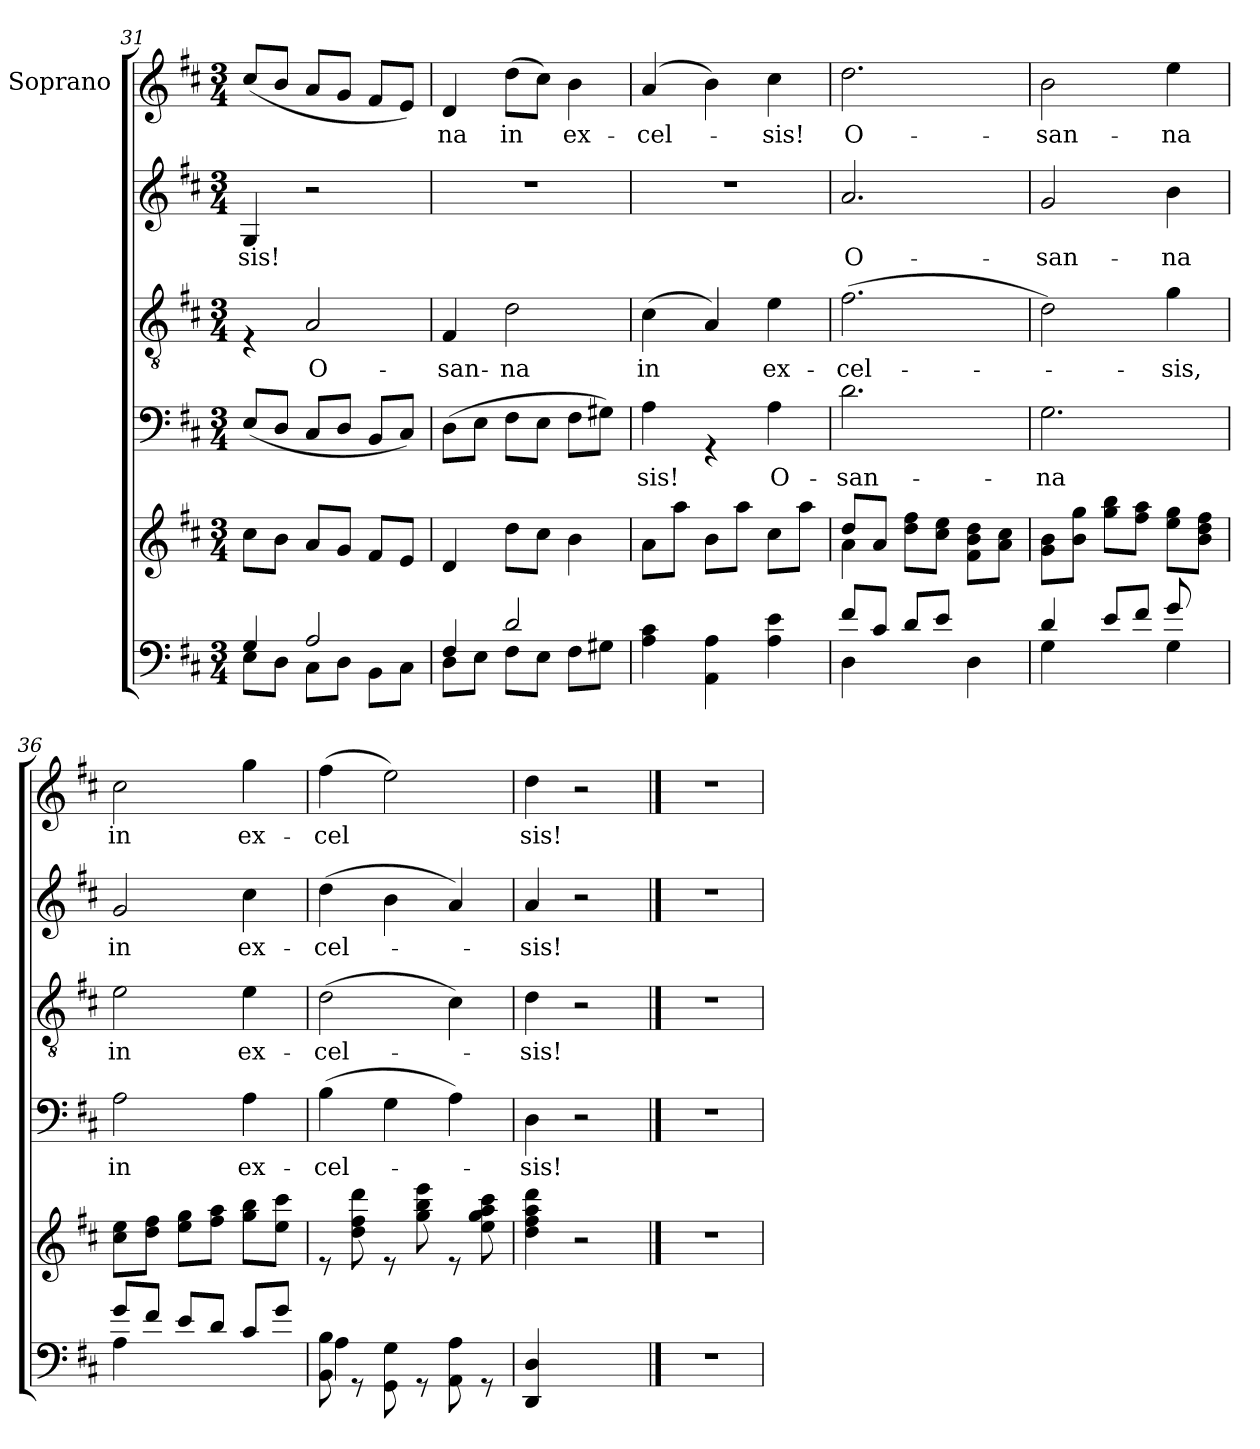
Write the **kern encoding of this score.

**kern	**kern	**kern	**text	**kern	**text	**kern	**text	**kern	**text
*part6	*part5	*part4	*part4	*part3	*part3	*part2	*part2	*part1	*part1
*staff6	*staff5	*staff4	*staff4	*staff3	*staff3	*staff2	*staff2	*staff1	*staff1
*	*	*	*	*	*	*	*	*I"Soprano	*
*clefF4	*clefG2	*clefF4	*	*clefGv2	*	*clefG2	*	*clefG2	*
*k[f#c#]	*k[f#c#]	*k[f#c#]	*	*k[f#c#]	*	*k[f#c#]	*	*k[f#c#]	*
*D:	*D:	*D:	*	*D:	*	*D:	*	*D:	*
*M3/4	*M3/4	*M3/4	*	*M3/4	*	*M3/4	*	*M3/4	*
=31	=31	=31	=31	=31	=31	=31	=31	=31	=31
*^	*	*	*	*	*	*	*	*	*
!	!	!	!	!	!	!	!	!LO:LY:b	!	!
4G/	8E\L	8cc#\L	(<8E/L	.	4rE	.	4G/	sis!	(<8cc#/L	.
.	8D\J	8b\J	8D/J	.	.	.	.	.	8b/J	.
!	!	!	!	!	!	!LO:LY:b	!	!	!	!
2A/	8C#\L	8a/L	8C#/L	.	2A/	O-	2r	.	8a/L	.
.	8D\J	8g/J	8D/J	.	.	.	.	.	8g/J	.
.	8BB\L	8f#/L	8BB/L	.	.	.	.	.	8f#/L	.
.	8C#\J	8e/J	8C#/J)	.	.	.	.	.	8e/J)	.
=32	=32	=32	=32	=32	=32	=32	=32	=32	=32	=32
!	!	!	!	!	!	!LO:LY:b	!	!	!	!LO:LY:b
4F#/	8D\L	4d/	(>8D\L	.	4F#/	-san-	2.r	.	4d/	na
.	8E\J	.	8E\J	.	.	.	.	.	.	.
!	!	!	!	!	!	!LO:LY:b	!	!	!	!LO:LY:b
2d/	8F#\L	8dd\L	8F#\L	.	2d\	-na	.	.	(>8dd\L	in
.	8E\J	8cc#\J	8E\J	.	.	.	.	.	8cc#\J)	.
!	!	!	!	!	!	!	!	!	!	!LO:LY:b
.	8F#\L	4b\	8F#\L	.	.	.	.	.	4b\	ex-
.	8G#X\J	.	8G#X\J)	.	.	.	.	.	.	.
!!LO:LB:g=z
=33	=33	=33	=33	=33	=33	=33	=33	=33	=33	=33
!	!	!	!	!LO:LY:b	!	!LO:LY:b	!	!	!	!LO:LY:b
*v	*v	*	*	*	*	*	*	*	*	*
4A\ 4c#\	8a\L	4A\	sis!	(>4c#\	in	2.r	.	(<4a/	-cel-
.	8aa\J	.	.	.	.	.	.	.	.
4AA\ 4A\	8b\L	4rGG	.	4A/)	.	.	.	4b\)	.
.	8aa\J	.	.	.	.	.	.	.	.
!	!	!	!LO:LY:b	!	!LO:LY:b	!	!	!	!LO:LY:b
4A\ 4e\	8cc#\L	4A\	O-	4e\	ex-	.	.	4cc#\	-sis!
.	8aa\J	.	.	.	.	.	.	.	.
=34	=34	=34	=34	=34	=34	=34	=34	=34	=34
*^	*^	*	*	*	*	*	*	*	*
!	!	!	!	!	!LO:LY:b	!	!LO:LY:b	!	!LO:LY:b	!	!LO:LY:b
8f#/L	4D\	8dd/L	4a\	2.d\	-san-	(>2.f#\	-cel-	2.a/	O-	2.dd\	O-
8c#/J	.	8a/J	.	.	.	.	.	.	.	.	.
8d/L	4ryy	8dd\ 8ff#\L	2ryy	.	.	.	.	.	.	.	.
8e/J	.	8cc#\ 8ee\J	.	.	.	.	.	.	.	.	.
4ryy	4D\	8f#\ 8b\ 8dd\L	.	.	.	.	.	.	.	.	.
.	.	8a\ 8cc#\J	.	.	.	.	.	.	.	.	.
*	*	*v	*v	*	*	*	*	*	*	*	*
=35	=35	=35	=35	=35	=35	=35	=35	=35	=35	=35
!	!	!	!	!LO:LY:b	!	!	!	!LO:LY:b	!	!LO:LY:b
4d/	4G\	8g\ 8b\L	2.G\	-na	2d\)	.	2g/	-san-	2b\	-san-
.	.	8b\ 8gg\J	.	.	.	.	.	.	.	.
8e/L	4ryy	8gg\ 8bb\L	.	.	.	.	.	.	.	.
8f#/J	.	8ff#\ 8aa\J	.	.	.	.	.	.	.	.
!	!	!	!	!	!	!LO:LY:b	!	!LO:LY:b	!	!LO:LY:b
8g/	4G\	8ee\ 8gg\L	.	.	4g\	-sis,	4b\	-na	4ee\	-na
8ryy	.	8b\ 8dd\ 8ff#\J	.	.	.	.	.	.	.	.
=36	=36	=36	=36	=36	=36	=36	=36	=36	=36	=36
!	!	!	!	!LO:LY:b	!	!LO:LY:b	!	!LO:LY:b	!	!LO:LY:b
8g/L	4A\	8cc#\ 8ee\L	2A\	in	2e\	in	2g/	in	2cc#\	in
8f#/J	.	8dd\ 8ff#\J	.	.	.	.	.	.	.	.
8e/L	2ryy	8ee\ 8gg\L	.	.	.	.	.	.	.	.
8d/J	.	8ff#\ 8aa\J	.	.	.	.	.	.	.	.
!	!	!	!	!LO:LY:b	!	!LO:LY:b	!	!LO:LY:b	!	!LO:LY:b
8c#/L	.	8gg\ 8bb\L	4A\	ex-	4e\	ex-	4cc#\	ex-	4gg\	ex-
8g/J	.	8ee\ 8ccc#\J	.	.	.	.	.	.	.	.
=37	=37	=37	=37	=37	=37	=37	=37	=37	=37	=37
!	!	!	!	!LO:LY:b	!	!LO:LY:b	!	!LO:LY:b	!	!LO:LY:b
8BB\ 8B\	4A\	8re	(>4B\	-cel-	(>2d\	-cel-	(>4dd\	-cel-	(>4ff#\	-cel
8rGG	.	8dd\ 8ff#\ 8ddd\	.	.	.	.	.	.	.	.
8GG\ 8G\	2ryy	8re	4G\	.	.	.	4b\	.	2ee\)	.
8rGG	.	8gg\ 8bb\ 8eee\	.	.	.	.	.	.	.	.
8AA\ 8A\	.	8re	4A\)	.	4c#\)	.	4a/)	.	.	.
8rGG	.	8ee\ 8gg\ 8aa\ 8ccc#\	.	.	.	.	.	.	.	.
*v	*v	*	*	*	*	*	*	*	*	*
=38	=38	=38	=38	=38	=38	=38	=38	=38	=38
!	!	!	!LO:LY:b	!	!LO:LY:b	!	!LO:LY:b	!	!LO:LY:b
4DD/ 4D/	4dd\ 4ff#\ 4aa\ 4ddd\	4D\	-sis!	4d\	-sis!	4a/	-sis!	4dd\	sis!
2ryy	2r	2r	.	2r	.	2r	.	2r	.
!!LO:LB:g=z
==39	==39	==39	==39	==39	==39	==39	==39	==39	==39
2.r	2.r	2.r	.	2.r	.	2.r	.	2.r	.
=	=	=	=	=	=	=	=	=	=
*-	*-	*-	*-	*-	*-	*-	*-	*-	*-
